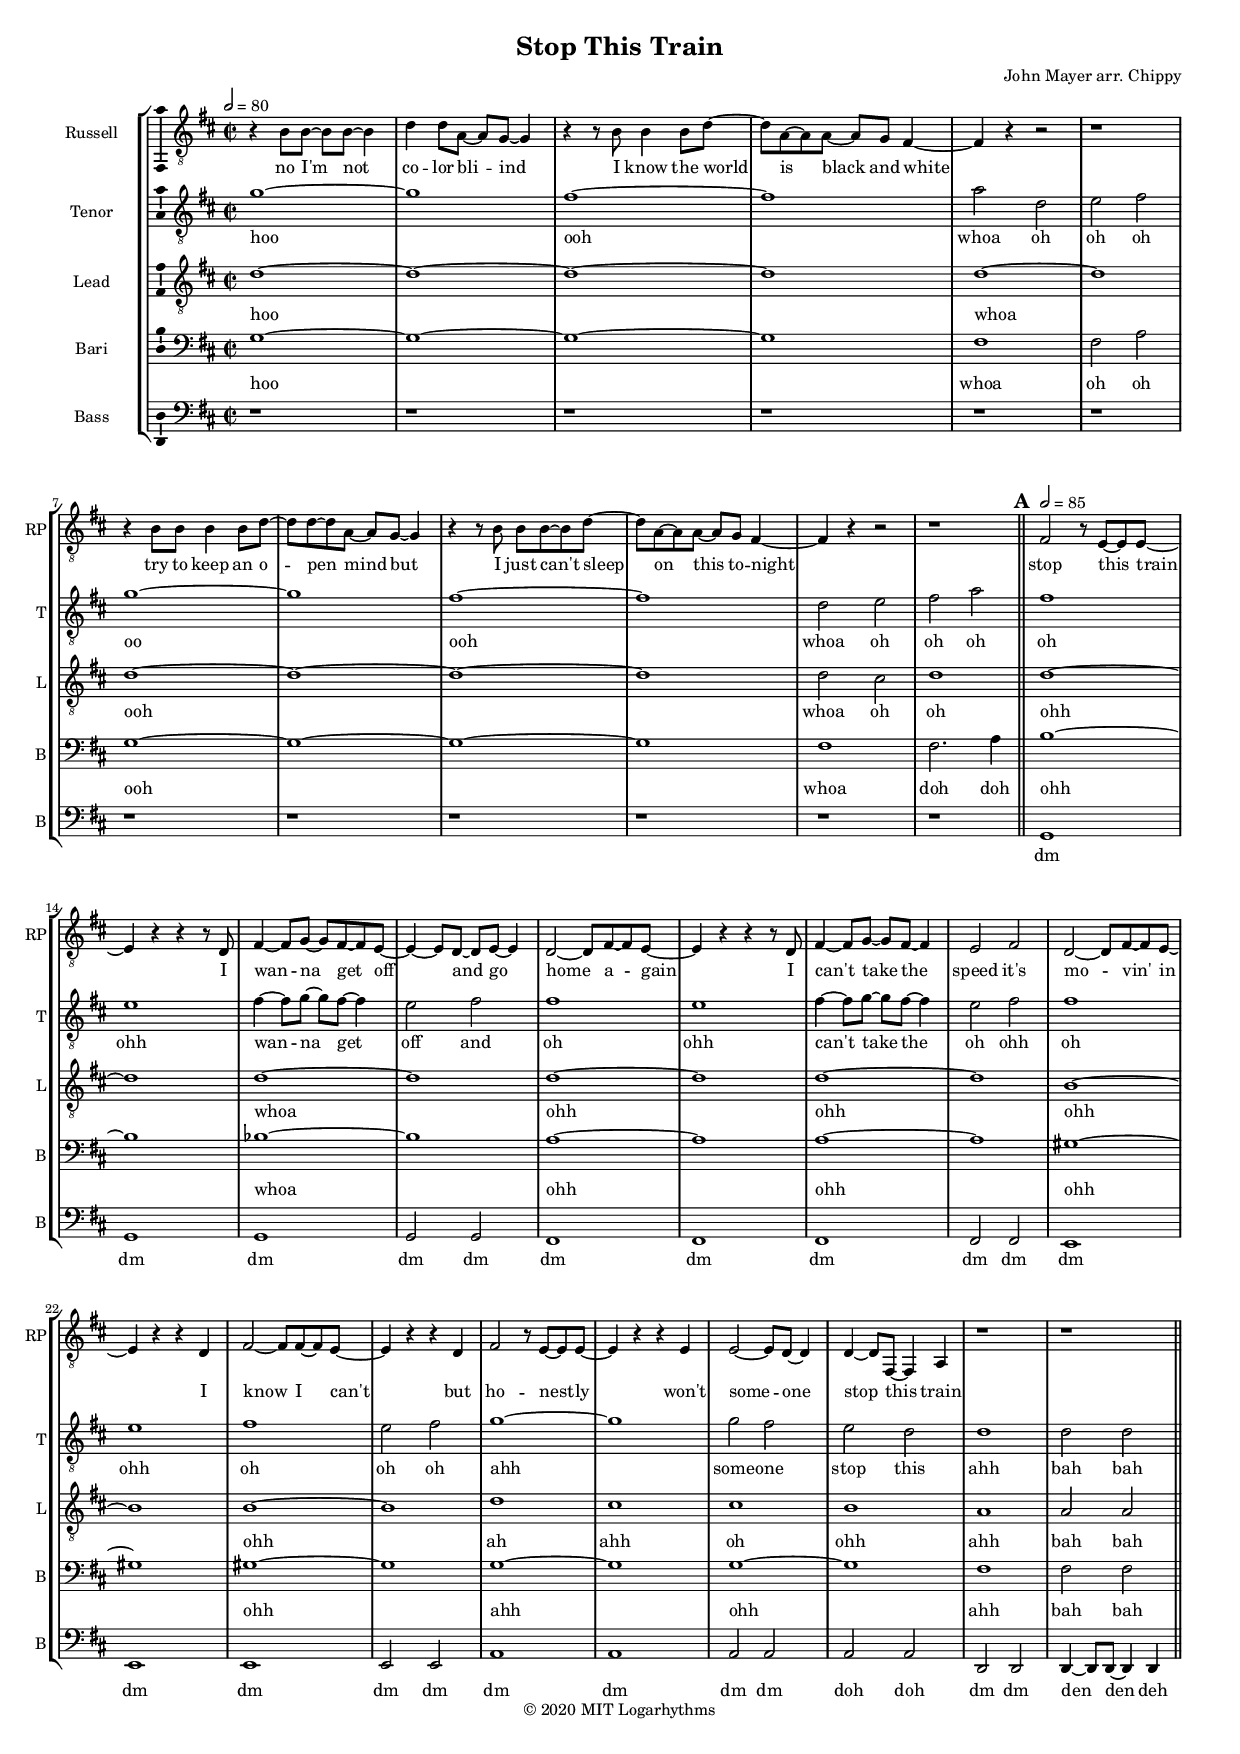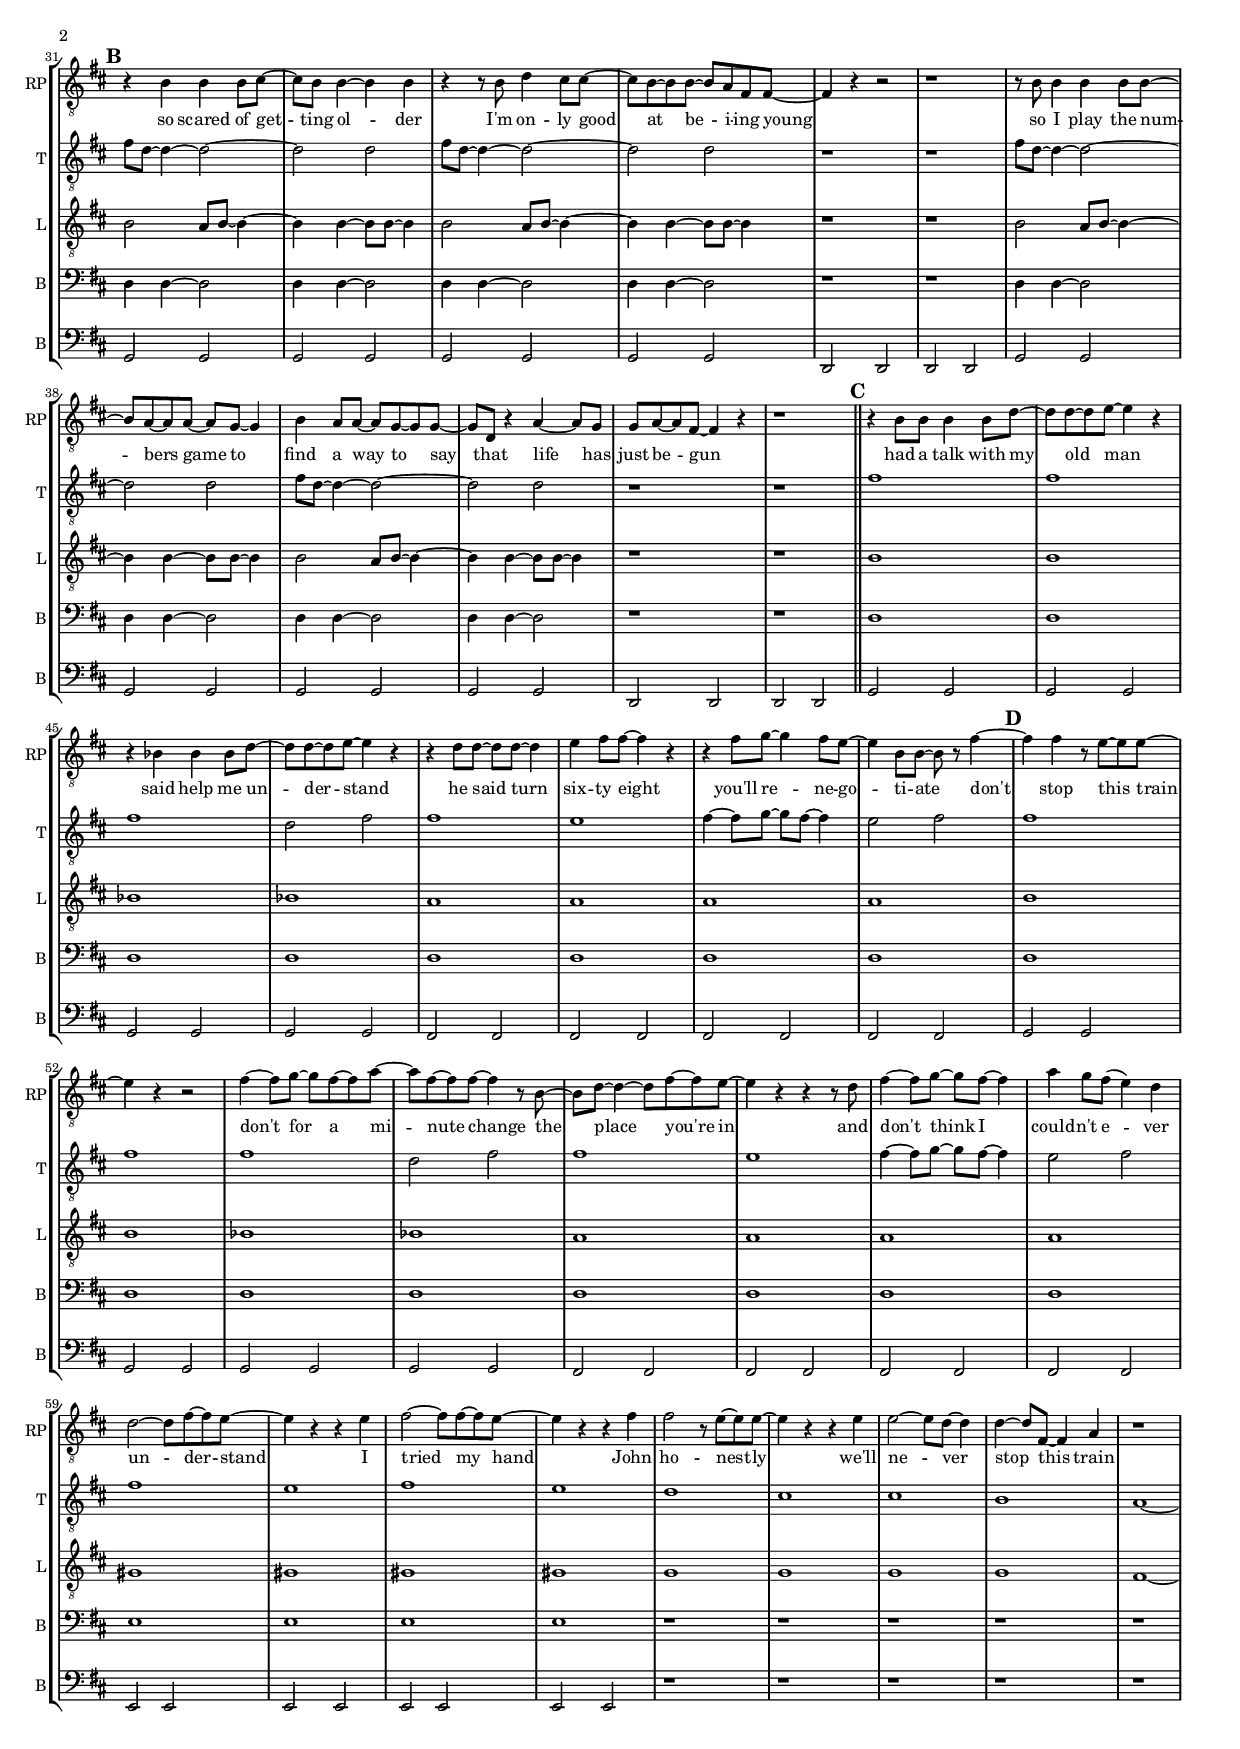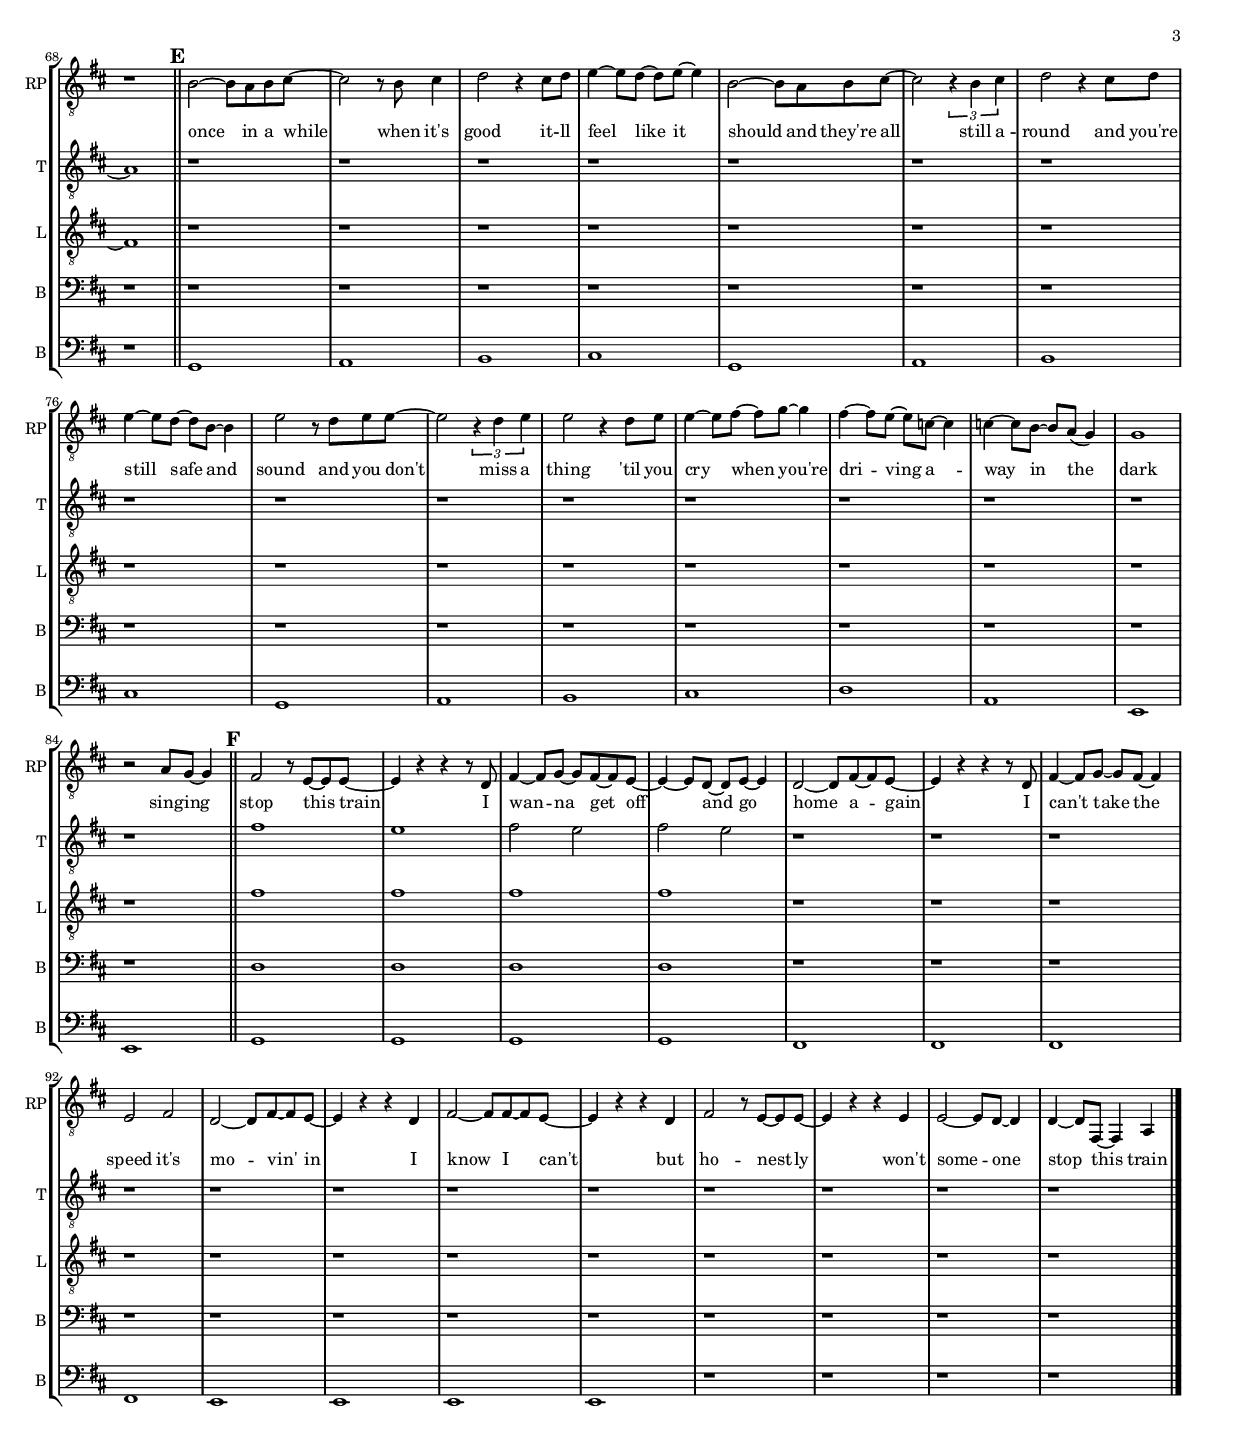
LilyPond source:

% score:///home/ryan/git/personal/stop-this-train/score.ly
% play:///home/ryan/git/personal/stop-this-train/media/russell.m4a:0
% play:///home/ryan/git/personal/stop-this-train/media/original.m4a:150
% play:///home/ryan/git/personal/stop-this-train/media/tori.m4a:4

\version "2.18.2"

#(set-global-staff-size 14)

\header {
  title = "Stop This Train"
  composer = "John Mayer arr. Chippy"
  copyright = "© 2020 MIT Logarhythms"
}

gSolo = { \key d \major \time 2/2 }
gSoloLyrics = {}
gComp = { \key d \major \time 2/2 }
gCompLyrics = {}
gRat = { \key d \major \time 2/2 }
gRatLyrics = {}
gTenor = { \key d \major \time 2/2 }
gTenorLyrics = {}
gLead = { \key d \major \time 2/2 }
gLeadLyrics = {}
gBari = { \key d \major \time 2/2 }
gBariLyrics = {}
gBass = { \key d \major \time 2/2 }
gBassLyrics = {}

% score:///home/ryan/git/personal/stop-this-train/score.ly
% play:///home/ryan/git/personal/stop-this-train/media/russell.m4a:97.75
% play:///home/ryan/git/personal/stop-this-train/media/original.m4a:150

solo = \relative c' {
  \tempo 2 = 80

  r4  b8 b~  b8 b~  b4 |
  % no I'm not
  d4  d8 a~  a8 g~ g4 |
  % color bli-ind
  r4  r8 b  b4  b8 d~ |
  % I know the world
  d8 a~  a8 a~  a8 g  fis4~ |
  % is black and white

  fis4 r4 r2 |
  r1 |

  r4  b8 b  b4  b8 d~ |
  % try to keep an o-
  d8 d~  d8 a~  a8 g~ g4 |
  % pen mind but
  r4  r8 b  b8 b~  b8 d~ |
  % I just can't
  d8 a~  a8 a~  a8 g  fis4~ |
  % sleep on this tonight

  fis4 r4 r2 |
  r1 |

  \bar "||" \mark \default
}

soloLyrics = \lyricmode {
  no I'm not
  co -- lor bli -- ind
  I know the world
  is black and white

  try to keep an o --
  pen mind but
  I just can't
  sleep on this to -- night
}

comp = \relative c {
  r1 | r1 | r1 | r1 |
  r1 | r1 |
  r1 | r1 | r1 | r1 |
  r1 | r1 |
}

compLyrics = \lyricmode {}

rat = \relative c'' {
  r1 | r1 | r1 | r1 |
  r1 | r1 |
  r1 | r1 | r1 | r1 |
  r1 | r1 |
}

ratLyrics = \lyricmode {}

tenor = \relative c' {
  g'1~ | g1 | fis1~ | fis1 |
  a2 d,2 | e2 fis2 |
  g1~ | g1 | fis1~ | fis1 |
  d2 e2 | fis2 a2 |
}

tenorLyrics = \lyricmode {
  hoo ooh
  whoa oh oh oh
  oo ooh
  whoa oh oh oh
}

lead = \relative c' {
  d1~ | d1~ | d1~ | d1 |
  d1~ | d1 |
  d1~ | d1~ | d1~ | d1 |
  d2 cis2 | d1 |
}

leadLyrics = \lyricmode {
  hoo
  whoa
  ooh
  whoa oh oh
}

bari = \relative c' {
  g1~ | g1~ | g1~ | g1 |
  fis1 | fis2 a2 |
  g1~ | g1~ | g1~ | g1 |
  fis1 | fis2. a4 |
}

bariLyrics = \lyricmode {
  hoo
  whoa oh oh
  ooh
  whoa doh doh
}

bass = \relative c {
  r1 | r1 | r1 | r1 |
  r1 | r1 |
  r1 | r1 | r1 | r1 |
  r1 | r1 |
}

bassLyrics = \lyricmode {}


% "Export" the music to new variables

gSolo = { \gSolo \solo }
gSoloLyrics = { \gSoloLyrics \soloLyrics }
gComp = { \gComp \comp }
gCompLyrics = { \gCompLyrics \compLyrics }
gRat = { \gRat \rat }
gRatLyrics = { \gRatLyrics \ratLyrics }
gTenor = { \gTenor \tenor }
gTenorLyrics = { \gTenorLyrics \tenorLyrics }
gLead = { \gLead \lead }
gLeadLyrics = { \gLeadLyrics \leadLyrics }
gBari = { \gBari \bari }
gBariLyrics = { \gBariLyrics \bariLyrics }
gBass = { \gBass \bass }
gBassLyrics = { \gBassLyrics \bassLyrics }

% score:///home/ryan/git/personal/stop-this-train/score.ly
% play:///home/ryan/git/personal/stop-this-train/media/russell.m4a:68.75
% play:///home/ryan/git/personal/stop-this-train/media/original.m4a:96

solo = \relative c {
  \tempo 2 = 85

  fis2  r8 e~  e8 e~ |
  % stop this train
  e4  r4  r4  r8 d |
  % I
  fis4~  fis8 g~  g8 fis~  fis8 e~ |
  % wan-na get off
  e4~  e8 d~  d8 e8~  e4 |
  % and go

  d2~  d8 fis~  fis8 e~ |
  % home again
  e4  r4  r4  r8 d |
  % I
  fis4~  fis8 g~  g8 fis~  fis4 |
  % can't take the
  e2  fis2 |
  % speed it's

  d2~  d8 fis~  fis8 e~ |
  % mo-vin' in
  e4  r4  r4  d4 |
  % I
  fis2~  fis8 fis~  fis8 e~ |
  % know I can't
  e4  r4  r4  d4 |
  % but

  fis2  r8 e~  e8 e~ |
  % honestly
  e4  r4  r4  e4 |
  % won't
  e2~  e8 d~  d4 |
  % some one
  d4~  d8 fis,~  fis4  a4 |
  % stop this train

  r1 | r1 |

  \bar "||" \mark \default
}

soloLyrics = \lyricmode {
  stop this train
  I
  wan -- na get off
  and go

  home a -- gain
  I
  can't take the
  speed it's

  mo -- vin' in
  I
  know I can't
  but

  ho -- nest -- ly
  won't
  some -- one
  stop this train
}

% play:///home/ryan/git/personal/stop-this-train/media/tori.m4a:93
toricomp = \relative c' {
  d2  r8 b~  b8 b~ |
  % stop this train
  b4  r4  r2 |
  %
  d4~  d8 e~  e8 d~  d8 b~ |
  % wan-na get off
  b4~  b8 a~  a8 b8~  b4 |
  % and go
}

comp = \relative c' {
  r1 | r1 | r1 | r1 |
  r1 | r1 | r1 | r1 |
  r1 | r1 | r1 | r1 |
  r1 | r1 | r1 | r1 |
  r1 | r1 |
}

compLyrics = \lyricmode {}

rat = \relative c'' {
  r1 | r1 | r1 | r1 |
  r1 | r1 | r1 | r1 |
  r1 | r1 | r1 | r1 |
  r1 | r1 | r1 | r1 |
  r1 | r1 |
}

ratLyrics = \lyricmode {}

tenor = \relative c' {
  fis1 |
  e1 |
  fis4~  fis8 g~  g8 fis~  fis4 |
  e2  fis |

  fis1 |
  e1 |
  fis4~  fis8 g~  g8 fis~  fis4 |
  e2  fis |

  fis1 |
  e1 |
  fis1 |
  e2  fis2 |

  g1~ |
  g1 |
  g2  fis2 |
  e2  d2 |

  d1 | d2  d2 |
}

tenorLyrics = \lyricmode {
  oh ohh
  wan -- na get off and
  oh ohh
  can't take the
  oh ohh
  oh ohh
  oh oh oh ahh
  some -- one stop this
  ahh bah bah
}

lead = \relative c' {
  d1~ |
  d1 |
  d1~ |
  d1 |

  d1~ |
  d1 |
  d1~ |
  d1 |

  b1~ |
  b1 |
  b1~ |
  b1 |

  d1 |
  cis1 |
  cis1 |
  b1 |

  a1 | a2  a2 |
}

leadLyrics = \lyricmode {
  ohh
  whoa
  ohh
  ohh
  ohh
  ohh
  ah ahh
  oh ohh
  ahh bah bah
}

% play:///home/ryan/git/personal/stop-this-train/media/original.m4a:110
bari = \relative c' {
  b1~ |
  b1 |
  bes1~ |
  bes1 |

  a1~ |
  a1 |
  a1~ |
  a1 |

  gis1~ |
  gis1 |
  gis1~ |
  gis1 |

  g1~ |
  g1 |
  g1~ |
  g1 |

  fis1 | fis2  fis2 |
}

bariLyrics = \lyricmode {
  ohh
  whoa
  ohh
  ohh
  ohh
  ohh
  ahh
  ohh
  ahh bah bah
}

bass = \relative c {
  g1 | g1 | g1 | g2 g |
  fis1 | fis1 | fis1 | fis2 fis |
  e1 | e1 | e1 | e2 e |
  a1 | a1 | a2 a | a2 a |
  d,2 d | d4~  d8 d~  d4  d4 |
}

bassLyrics = \lyricmode {
  dm dm dm dm dm
  dm dm dm dm dm
  dm dm dm dm dm
  dm dm dm dm doh doh
  dm dm den den deh
}


% "Export" the music to new variables

gSolo = { \gSolo \solo }
gSoloLyrics = { \gSoloLyrics \soloLyrics }
gComp = { \gComp \comp }
gCompLyrics = { \gCompLyrics \compLyrics }
gRat = { \gRat \rat }
gRatLyrics = { \gRatLyrics \ratLyrics }
gTenor = { \gTenor \tenor }
gTenorLyrics = { \gTenorLyrics \tenorLyrics }
gLead = { \gLead \lead }
gLeadLyrics = { \gLeadLyrics \leadLyrics }
gBari = { \gBari \bari }
gBariLyrics = { \gBariLyrics \bariLyrics }
gBass = { \gBass \bass }
gBassLyrics = { \gBassLyrics \bassLyrics }

% score:///home/ryan/git/personal/stop-this-train/score.ly
% play:///home/ryan/git/personal/stop-this-train/media/russell.m4a:97.75
% play:///home/ryan/git/personal/stop-this-train/media/original.m4a:150

solo = \relative c' {
  r4  b4  b4  b8 cis~ |
  % so scared of get-
  cis8 b  b4~  b4  b4 |
  % ting older
  r4  r8 b  d4  cis8 cis~ |
  % I'm only good
  cis8 b~  b8 b~  b8 a  fis8 fis~ |
  % at being young

  fis4 r4 r2 |
  r1 |

% play:///home/ryan/git/personal/stop-this-train/media/original.m4a:160

  r8 b  b4  b4  b8 b~ |
  % so I play the num -
  b8 a~  a8 a~  a8 g~  g4 |
  % bers game to
  b4  a8 a~  a8 g~  g8 g~ |
  % find a way to say
  g8 d  r4  a'4~ a8 g |
  % that life has

  g8 a~  a8 fis~  fis4  r4 |
  % just begun
  r1 |

  \bar "||" \mark \default
}

soloLyrics = \lyricmode {
  so scared of get --
  ting ol -- der
  I'm on -- ly good
  at be -- i -- ing young

  so I play the num --
  bers game to
  find a way to say
  that life has 

  just be -- gun
}

comp = \relative c {
  r1 | r1 | r1 | r1 |
  r1 | r1 | r1 | r1 |
  r1 | r1 | r1 | r1 |
}

compLyrics = \lyricmode {}

rat = \relative c'' {
  r1 | r1 | r1 | r1 |
  r1 | r1 | r1 | r1 |
  r1 | r1 | r1 | r1 |
}

ratLyrics = \lyricmode {}

tenor = \relative c' {
  fis8 d~  d4~  d2~ |
  d2  d2 |
  fis8 d~  d4~  d2~ |
  d2  d2 |

  r1 | r1 |

  fis8 d~  d4~  d2~ |
  d2  d2 |
  fis8 d~  d4~  d2~ |
  d2  d2 |

  r1 | r1 |
}

tenorLyrics = \lyricmode {}

lead = \relative c' {
  b2  a8 b~  b4~ |
  b4  b4~  b8 b~  b4 |
  b2  a8 b~  b4~ |
  b4  b4~  b8 b~  b4 |

  r1 | r1 |

  b2  a8 b~  b4~ |
  b4  b4~  b8 b~  b4 |
  b2  a8 b~  b4~ |
  b4  b4~  b8 b~  b4 |

  r1 | r1 |
}

leadLyrics = \lyricmode {}

bari = \relative c {
  d4  d4~  d2|
  d4  d4~  d2|
  d4  d4~  d2|
  d4  d4~  d2|

  r1 | r1 |

  d4  d4~  d2|
  d4  d4~  d2|
  d4  d4~  d2|
  d4  d4~  d2|

  r1 | r1 |
}

bariLyrics = \lyricmode {}

bass = \relative c {
  g2 g2 | g2 g2 | g2 g2 | g2 g2 |
  d2 d2 | d2 d2 |
  g2 g2 | g2 g2 | g2 g2 | g2 g2 |
  d2 d2 | d2 d2 |
}

bassLyrics = \lyricmode {}


% "Export" the music to new variables

gSolo = { \gSolo \solo }
gSoloLyrics = { \gSoloLyrics \soloLyrics }
gComp = { \gComp \comp }
gCompLyrics = { \gCompLyrics \compLyrics }
gRat = { \gRat \rat }
gRatLyrics = { \gRatLyrics \ratLyrics }
gTenor = { \gTenor \tenor }
gTenorLyrics = { \gTenorLyrics \tenorLyrics }
gLead = { \gLead \lead }
gLeadLyrics = { \gLeadLyrics \leadLyrics }
gBari = { \gBari \bari }
gBariLyrics = { \gBariLyrics \bariLyrics }
gBass = { \gBass \bass }
gBassLyrics = { \gBassLyrics \bassLyrics }

% score:///home/ryan/git/personal/stop-this-train/score.ly
% play:///home/ryan/git/personal/stop-this-train/media/russell.m4a:118


% play:///home/ryan/git/personal/stop-this-train/media/original.m4a:171

solo = \relative c' {
  r4  b8 b  b4  b8 d~ |
  % had a talk with my
  d8 d~  d8 e~  e4 r4 |
  % old man
  r4  bes4  bes4  bes8 d~ |
  % said help me un-
  d8 d~  d8 e~  e4 r4 |
  % der stand

% play:///home/ryan/git/personal/stop-this-train/media/original.m4a:177.2

  r4  d8 d~  d8 d~  d4 |
  % he said turn
  e4  fis8 fis~  fis4  r4 |
  % sixty eight
  r4  fis8 g~  g4  fis8 e~ |
  % you'll renego-
  e4  b8 b~  b8 r  fis'4~ |
  % tiate don't

  \mark \default

% play:///home/ryan/git/personal/stop-this-train/media/original.m4a:182

  fis4  fis4  r8 e~  e8 e~ |
  % stop this train
  e4  r4  r2 |
  %
  fis4~  fis8 g~  g8 fis~  fis8 a~ |
  % don't for a mi-
  a8 fis~  fis8 fis~  fis4  r8 b,~ |
  % nute change the 

% play:///home/ryan/git/personal/stop-this-train/media/original.m4a:187

  b8 d~  d4~  d8 fis~  fis8 e~ |
  % place you're in
  e4  r4  r4  r8 d |
  % and
  fis4~  fis8 g~  g8 fis~  fis4 |
  % don't think I
  a4  g8 fis(  e4)  d4 |
  % couldn't ever

% play:///home/ryan/git/personal/stop-this-train/media/original.m4a:193

  d2~  d8 fis~  fis8 e~ |
  % understand
  e4  r4  r4  e4 |
  % I
  fis2~  fis8 fis~  fis8 e~ |
  % tried my hand
  e4  r4  r4  fis4 |
  % john

% play:///home/ryan/git/personal/stop-this-train/media/original.m4a:198.7

  fis2  r8 e~  e8 e~ |
  % honestly
  e4  r4  r4  e4 |
  % we'll ne-
  e2~  e8 d~  d4 |
  % ver
  d4~  d8 fis,~  fis4  a4 |
  % stop this train

  r1 | r1 |

  \bar "||" \mark \default
}

soloLyrics = \lyricmode {
  had a talk with my
  old man
  said help me un --
  der -- stand

  he said turn
  six -- ty eight
  you'll re -- ne -- go --
  ti -- ate don't

  stop this train
  don't for a mi --
  nute change the

  place you're in
  and
  don't think I
  could -- n't e -- ver

  un -- der -- stand
  I
  tried my hand
  John

  ho -- nest -- ly
  we'll ne --
  ver
  stop this train
}

comp = \relative c' {
  r1 | r1 | r1 | r1 |
  r1 | r1 | r1 | r1 |
  r1 | r1 | r1 | r1 |
  r1 | r1 | r1 | r1 |
  r1 | r1 | r1 | r1 |
  r1 | r1 | r1 | r1 |
  r1 | r1 |
}

compLyrics = \lyricmode {}

rat = \relative c'' {
  r1 | r1 | r1 | r1 |
  r1 | r1 | r1 | r1 |
  r1 | r1 | r1 | r1 |
  r1 | r1 | r1 | r1 |
  r1 | r1 | r1 | r1 |
  r1 | r1 | r1 | r1 |
  r1 | r1 |
}

ratLyrics = \lyricmode {}

tenor = \relative c' {
  fis1 |
  fis1 |
  fis1 |
  d2  fis |

  fis1 |
  e1 |
  fis4~  fis8 g~  g8 fis~  fis4 |
  e2  fis2 |

  fis1 |
  fis1 |
  fis1 |
  d2  fis |

  fis1 |
  e1 |
  fis4~  fis8 g~  g8 fis~  fis4 |
  e2  fis2 |

  fis1 |
  e1 |
  fis1 |
  e1 |

  d1 |
  cis1 |
  cis1 |
  b1 |

  a1~ | a1 |
}

tenorLyrics = \lyricmode {}

lead = \relative c' {
  b1 |
  b1 |
  bes1 |
  bes1 |

  a1 |
  a1 |
  a1 |
  a1 |

  b1 |
  b1 |
  bes1 |
  bes1 |

  a1 |
  a1 |
  a1 |
  a1 |

  gis1 |
  gis1 |
  gis1 |
  gis1 |

  g1 |
  g1 |
  g1 |
  g1 |

  fis1~ | fis1 |
}

leadLyrics = \lyricmode {}

% play:///home/ryan/git/personal/stop-this-train/media/original.m4a:110
bari = \relative c {
  d1 |
  d1 |
  d1 |
  d1 |

  d1 |
  d1 |
  d1 |
  d1 |

  d1 |
  d1 |
  d1 |
  d1 |

  d1 |
  d1 |
  d1 |
  d1 |

  e1 |
  e1 |
  e1 |
  e1 |

  r1 |
  r1 |
  r1 |
  r1 |

  r1 | r1 |
}

bariLyrics = \lyricmode {}

bass = \relative c {
  g2  g |
  g2  g |
  g2  g |
  g2  g |

  fis2  fis |
  fis2  fis |
  fis2  fis |
  fis2  fis |

  g2  g |
  g2  g |
  g2  g |
  g2  g |

  fis2  fis |
  fis2  fis |
  fis2  fis |
  fis2  fis |

  e2  e |
  e2  e |
  e2  e |
  e2  e |

  r1 | r1 | r1 | r1 |
  r1 | r1 |
}

bassLyrics = \lyricmode {}


% "Export" the music to new variables

gSolo = { \gSolo \solo }
gSoloLyrics = { \gSoloLyrics \soloLyrics }
gComp = { \gComp \comp }
gCompLyrics = { \gCompLyrics \compLyrics }
gRat = { \gRat \rat }
gRatLyrics = { \gRatLyrics \ratLyrics }
gTenor = { \gTenor \tenor }
gTenorLyrics = { \gTenorLyrics \tenorLyrics }
gLead = { \gLead \lead }
gLeadLyrics = { \gLeadLyrics \leadLyrics }
gBari = { \gBari \bari }
gBariLyrics = { \gBariLyrics \bariLyrics }
gBass = { \gBass \bass }
gBassLyrics = { \gBassLyrics \bassLyrics }

% score:///home/ryan/git/personal/stop-this-train/score.ly
% play:///home/ryan/git/personal/stop-this-train/media/russell.m4a:161

% play:///home/ryan/git/personal/stop-this-train/media/original.m4a:214

solo = \relative c' {
  b2~  b8 a  b8 cis~ |
  % once in a while
  cis2  r8 b  cis4 |
  % when it's
  d2  r4  cis8 d |
  % good it'll
  e4~  e8 d~  d8 e~  e4 |
  % feel like it

% play:///home/ryan/git/personal/stop-this-train/media/original.m4a:220

  b2~  b8 a  b8 cis~ |
  % should and they're
  cis2  \tuplet 3/2 { r4 b cis } |
  % all still a-
  d2  r4  cis8 d |
  % round and you're
  e4~  e8 d~  d8 b~  b4 |
  % still safe and

% play:///home/ryan/git/personal/stop-this-train/media/original.m4a:225.7

  e2  r8 d  e8 e~ |
  % sound and you don't
  e2  \tuplet 3/2 { r4 d e } |
  % miss a
  e2  r4  d8 e |
  % thing 'til you
  e4~  e8 fis~  fis8 g~  g4  |
  % cry when you're

% play:///home/ryan/git/personal/stop-this-train/media/original.m4a:230.5

  fis4~  fis8 e~  e8 c~  c4  |
  % driving a-
  c4~  c8 b~  b8 a(  g4)  |
  % way in the
  g1 |
  % dark
  r2  a8 g~  g4 |
  % singing

  \bar "||" \mark \default
}

soloLyrics = \lyricmode {
  once in a while
  when it's
  good it -- ll
  feel like it

  should and they're
  all still a --
  round and you're
  still safe and

  sound and you don't
  miss a
  thing 'til you
  cry when you're

  dri -- ving a --
  way in the
  dark
  sing -- ing
}

comp = {
  r1 | r1 | r1 | r1 |
  r1 | r1 | r1 | r1 |
  r1 | r1 | r1 | r1 |
  r1 | r1 | r1 | r1 |
}

compLyrics = \lyricmode {}

rat = {
  r1 | r1 | r1 | r1 |
  r1 | r1 | r1 | r1 |
  r1 | r1 | r1 | r1 |
  r1 | r1 | r1 | r1 |
}

ratLyrics = \lyricmode {}

tenor = \relative c' {
  r1 | r1 | r1 | r1 |
  r1 | r1 | r1 | r1 |
  r1 | r1 | r1 | r1 |
  r1 | r1 | r1 | r1 |
}

tenorLyrics = \lyricmode {}

lead = \relative c' {
  r1 | r1 | r1 | r1 |
  r1 | r1 | r1 | r1 |
  r1 | r1 | r1 | r1 |
  r1 | r1 | r1 | r1 |
}

leadLyrics = \lyricmode {}

bari = \relative c {
  r1 | r1 | r1 | r1 |
  r1 | r1 | r1 | r1 |
  r1 | r1 | r1 | r1 |
  r1 | r1 | r1 | r1 |
}

bariLyrics = \lyricmode {}

bass = \relative c {
  g1 | a1 | b1 | cis1 |
  g1 | a1 | b1 | cis1 |
  g1 | a1 | b1 | cis1 |
  d1 | a1 | e1 | e1 |
}

bassLyrics = \lyricmode {}


% "Export" the music to new variables

gSolo = { \gSolo \solo }
gSoloLyrics = { \gSoloLyrics \soloLyrics }
gComp = { \gComp \comp }
gCompLyrics = { \gCompLyrics \compLyrics }
gRat = { \gRat \rat }
gRatLyrics = { \gRatLyrics \ratLyrics }
gTenor = { \gTenor \tenor }
gTenorLyrics = { \gTenorLyrics \tenorLyrics }
gLead = { \gLead \lead }
gLeadLyrics = { \gLeadLyrics \leadLyrics }
gBari = { \gBari \bari }
gBariLyrics = { \gBariLyrics \bariLyrics }
gBass = { \gBass \bass }
gBassLyrics = { \gBassLyrics \bassLyrics }


solo = \relative c {
  fis2  r8 e~  e8 e~ |
  % stop this train
  e4  r4  r4  r8 d |
  % I
  fis4~  fis8 g~  g8 fis~  fis8 e~ |
  % wan-na get off
  e4~  e8 d~  d8 e8~  e4 |
  % and go

  d2~  d8 fis~  fis8 e~ |
  % home again
  e4  r4  r4  r8 d |
  % I
  fis4~  fis8 g~  g8 fis~  fis4 |
  % can't take the
  e2  fis2 |
  % speed it's

  d2~  d8 fis~  fis8 e~ |
  % mo-vin' in
  e4  r4  r4  d4 |
  % I
  fis2~  fis8 fis~  fis8 e~ |
  % know I can't
  e4  r4  r4  d4 |
  % but

  fis2  r8 e~  e8 e~ |
  % honestly
  e4  r4  r4  e4 |
  % won't
  e2~  e8 d~  d4 |
  % some one
  d4~  d8 fis,~  fis4  a4 |
  % stop this train

  \bar "|."
}

soloLyrics = \lyricmode {
  stop this train
  I
  wan -- na get off
  and go

  home a -- gain
  I
  can't take the
  speed it's

  mo -- vin' in
  I
  know I can't
  but

  ho -- nest -- ly
  won't
  some -- one
  stop this train
}

comp = \relative c' {
  r1 | r1 | r1 | r1 |
  r1 | r1 | r1 | r1 |
  r1 | r1 | r1 | r1 |
  r1 | r1 | r1 | r1 |
}

compLyrics = \lyricmode {}

rat = \relative c'' {
  r1 | r1 | r1 | r1 |
  r1 | r1 | r1 | r1 |
  r1 | r1 | r1 | r1 |
  r1 | r1 | r1 | r1 |
}

ratLyrics = \lyricmode {}

tenor = \relative c' {
  fis1 | e1 | fis2 e2 | fis2 e2 |

  r1 | r1 | r1 | r1 |
  r1 | r1 | r1 | r1 |
  r1 | r1 | r1 | r1 |
}

tenorLyrics = \lyricmode {}

lead = \relative c' {
  fis1 | fis1 | fis1 | fis1 |
  r1 | r1 | r1 | r1 |
  r1 | r1 | r1 | r1 |
  r1 | r1 | r1 | r1 |
}

leadLyrics = \lyricmode {}

bari = \relative c {
  d1 | d1 | d1 | d1 |
  r1 | r1 | r1 | r1 |
  r1 | r1 | r1 | r1 |
  r1 | r1 | r1 | r1 |
}

bariLyrics = \lyricmode {}

bass = \relative c {
  g1 | g1 | g1 | g1 |
  fis1 | fis1 | fis1 | fis1 |
  e1 | e1 | e1 | e1 |
  r1 | r1 | r1 | r1 |
}

bassLyrics = \lyricmode {}


% "Export" the music to new variables

gSolo = { \gSolo \solo }
gSoloLyrics = { \gSoloLyrics \soloLyrics }
gComp = { \gComp \comp }
gCompLyrics = { \gCompLyrics \compLyrics }
gRat = { \gRat \rat }
gRatLyrics = { \gRatLyrics \ratLyrics }
gTenor = { \gTenor \tenor }
gTenorLyrics = { \gTenorLyrics \tenorLyrics }
gLead = { \gLead \lead }
gLeadLyrics = { \gLeadLyrics \leadLyrics }
gBari = { \gBari \bari }
gBariLyrics = { \gBariLyrics \bariLyrics }
gBass = { \gBass \bass }
gBassLyrics = { \gBassLyrics \bassLyrics }


\score {
  \new StaffGroup = partsStaff <<
    \new Staff \with {
        instrumentName = #"Russell"
        shortInstrumentName = #"RP"
    }{
      \set Score.markFormatter = #format-mark-box-alphabet

      \set Staff.midiInstrument = #"acoustic grand"
      \set Staff.midiMaximumVolume = 0.6
      \clef "treble_8"
      \new Voice = "Russell" { \gSolo }
    }
    \new Lyrics \lyricsto "Russell" { \gSoloLyrics }
    %\new Staff \with {
    %    instrumentName = #"Comp"
    %    shortInstrumentName = #"C"
    %}{
    %  \set Staff.midiInstrument = #"acoustic grand"
    %  \set Staff.midiMaximumVolume = 0.4
    %  \clef "treble_8"
    %  \new Voice = "Comp" { \gComp }
    %}
    %\new Lyrics \lyricsto "Comp" { \gCompLyrics }
    %\new Staff \with {
    %    instrumentName = #"RAT"
    %    shortInstrumentName = #"R"
    %}{
    %  \set Staff.midiInstrument = #"acoustic grand"
    %  \set Staff.midiMaximumVolume = 0.6
    %  \clef "treble_8"
    %  \new Voice = "RAT" { \gRat }
    %}
    %\new Lyrics \lyricsto "RAT" { \gRatLyrics }
    \new Staff \with {
        instrumentName = #"Tenor"
        shortInstrumentName = #"T"
    }{
      \set Staff.midiInstrument = #"acoustic guitar (nylon)"
      \set Staff.midiMaximumVolume = 0.9
      \clef "treble_8"
      \new Voice = "Tenor" { \gTenor }
    }
    \new Lyrics \lyricsto "Tenor" { \gTenorLyrics }
    \new Staff \with {
        instrumentName = #"Lead"
        shortInstrumentName = #"L"
    }{
      \set Staff.midiInstrument = #"acoustic guitar (nylon)"
      \set Staff.midiMaximumVolume = 0.9
      \clef "treble_8"
      \new Voice = "Lead" { \gLead }
    }
    \new Lyrics \lyricsto "Lead" { \gLeadLyrics }
    \new Staff \with {
        instrumentName = #"Bari"
        shortInstrumentName = #"B"
    }{
      \set Staff.midiInstrument = #"acoustic guitar (nylon)"
      \set Staff.midiMaximumVolume = 0.9
      \clef "bass"
      \new Voice = "Bari" { \gBari }
    }
    \new Lyrics \lyricsto "Bari" { \gBariLyrics }
    \new Staff \with {
        instrumentName = #"Bass"
        shortInstrumentName = #"B"
    }{
      \set Staff.midiInstrument = #"acoustic bass"
      \set Staff.midiMaximumVolume = 1.5
      \clef "bass"
      \new Voice = "Bass" { \gBass }
    }
    \new Lyrics \lyricsto "Bass" { \gBassLyrics }
  >>
  \layout {
    \context {
      \Voice
      \consists "Ambitus_engraver"
    }
  }
  \midi {}
}

